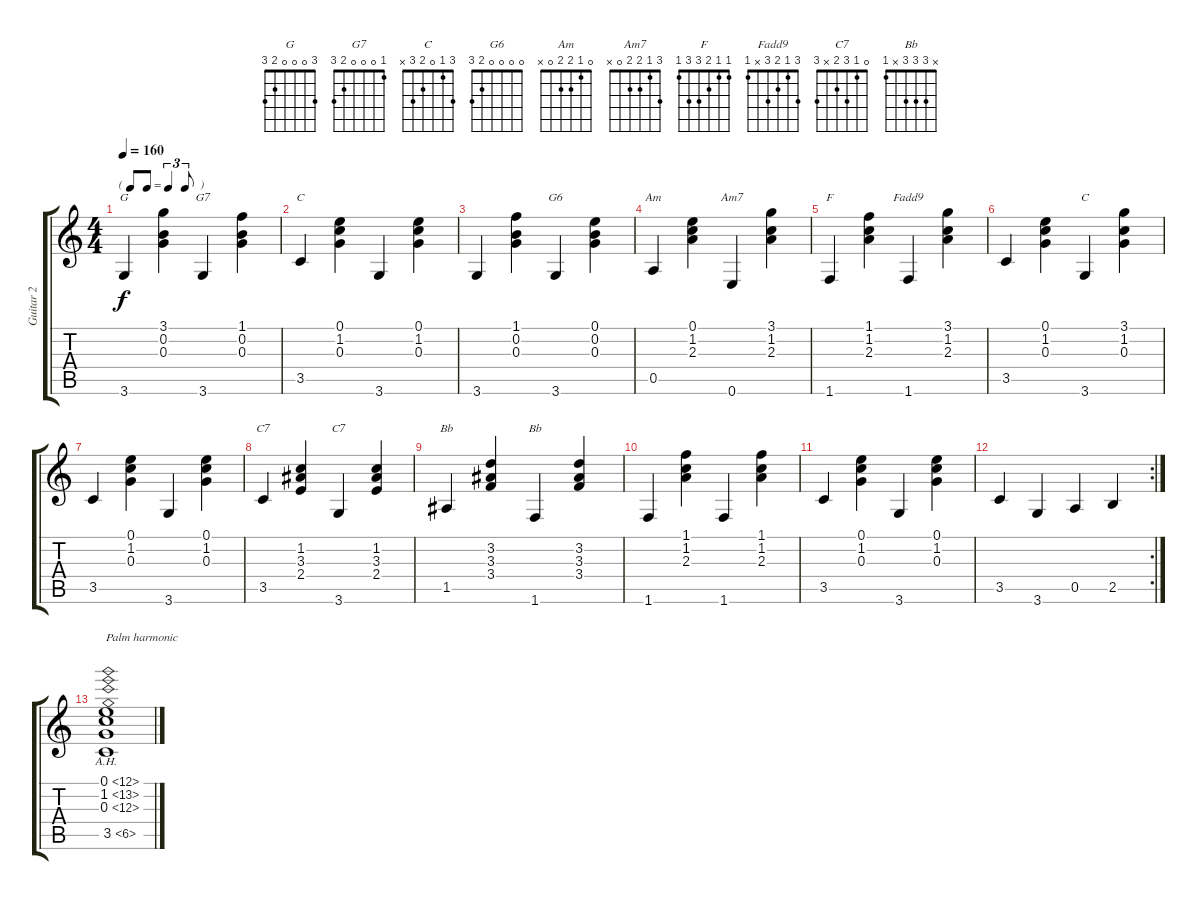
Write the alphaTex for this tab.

\track ("Guitar 2" "Guitar 2") {instrument acousticguitarsteel}
\staff {score tabs}
\tuning (E4 B3 G3 D3 A2 E2) {hide}
\chord ("G" 3 0 0 0 2 3)
\chord ("G7" 1 0 0 0 2 3)
\chord ("C" 0 1 0 2 3 x)
\chord ("G6" 0 0 0 0 2 3)
\chord ("Am" 0 1 2 2 0 x)
\chord ("Am7" 3 1 2 2 0 x)
\chord ("F" 1 1 2 3 3 1)
\chord ("Fadd9" 3 1 2 3 x 1)
\chord ("C" 3 1 0 2 3 x)
\chord ("C7" 0 1 3 2 3 x)
\chord ("C7" 0 1 3 2 x 3)
\chord ("Bb" x 3 3 3 1 x)
\chord ("Bb" x 3 3 3 x 1)
\ts (4 4)
\tf triplet8th
\tempo 160
\clef g2
\ks c
3.6.4{ch "G" dy f} (3.1 0.2 0.3).4 3.6.4{ch "G7"} (1.1 0.2 0.3).4 |
3.5.4{ch "C"} (0.1 1.2 0.3).4 3.6.4 (0.1 1.2 0.3).4 |
3.6.4 (1.1 0.2 0.3).4 3.6.4{ch "G6"} (0.1 0.2 0.3).4 |
0.5.4{ch "Am"} (0.1 1.2 2.3).4 0.6.4{ch "Am7"} (3.1 1.2 2.3).4 |
1.6.4{ch "F"} (1.1 1.2 2.3).4 1.6.4{ch "Fadd9"} (3.1 1.2 2.3).4 |
3.5.4 (0.1 1.2 0.3).4 3.6.4{ch "C"} (3.1 1.2 0.3).4 |
3.5.4 (0.1 1.2 0.3).4 3.6.4 (0.1 1.2 0.3).4 |
3.5.4{ch "C7"} (1.2 3.3 2.4).4 3.6.4{ch "C7"} (1.2 3.3 2.4).4 |
1.5.4{ch "Bb"} (3.2 3.3 3.4).4 1.6.4{ch "Bb"} (3.2 3.3 3.4).4 |
1.6.4 (1.1 1.2 2.3).4 1.6.4 (1.1 1.2 2.3).4 |
3.5.4 (0.1 1.2 0.3).4 3.6.4 (0.1 1.2 0.3).4 |
\rc 2
3.5.4 3.6.4 0.5.4 2.5.4 |
(0.1{ah 12} 1.2{ah 12} 0.3{ah 12} 3.5{ah 3}).1{txt "Palm harmonic"}
